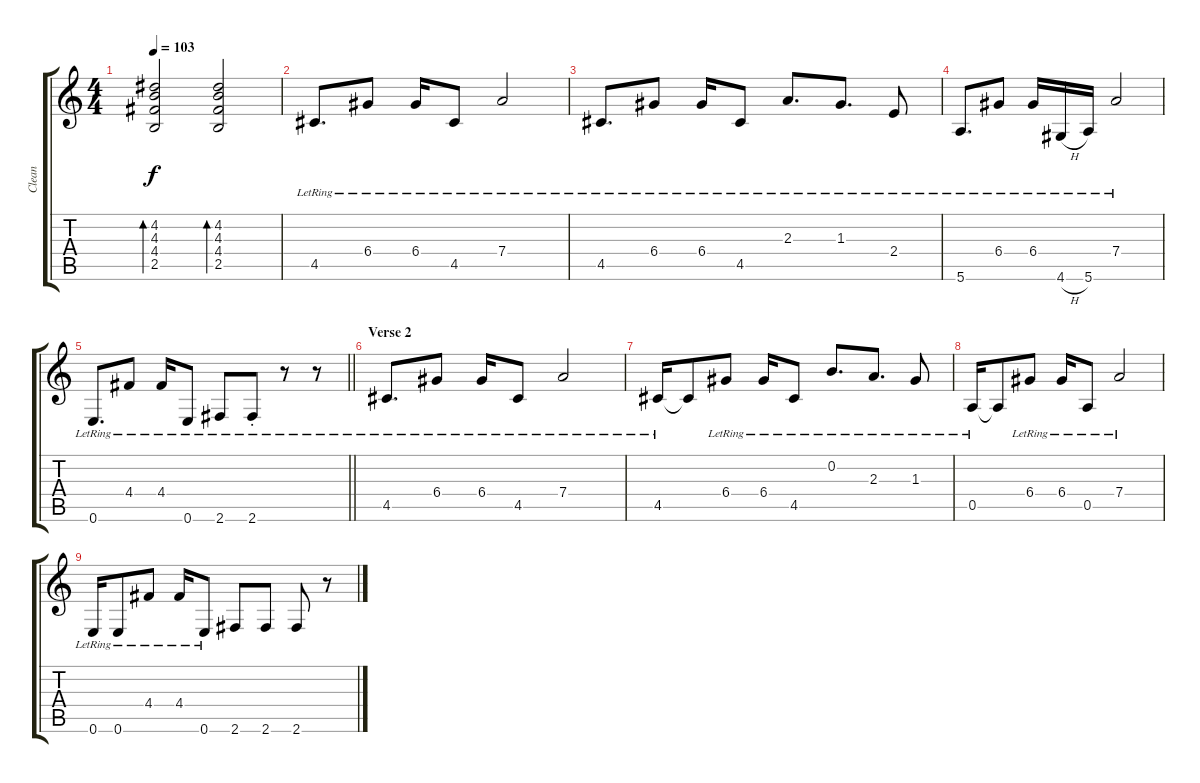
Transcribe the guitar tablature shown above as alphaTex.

\track ("Clean" "Clean") {instrument electricguitarclean}
\staff {score tabs}
\tuning (E4 B3 G3 D3 A2 E2) {hide}
\ts (4 4)
\tempo 103
\clef g2
\ks c
(4.2 4.3 4.4 2.5).2{bd 120 dy f} (4.2 4.3 4.4 2.5).2{bd 120} |
4.5{lr}.8{d} 6.4{lr}.8 6.4{lr}.16 4.5{lr}.8 7.4{lr}.2 |
4.5{lr}.8{d} 6.4{lr}.8 6.4{lr}.16 4.5{lr}.8 2.3{lr}.8{d} 1.3{lr}.8{d} 2.4{lr}.8 |
5.6{lr}.8{d} 6.4{lr}.8 6.4{lr}.16 4.6{h lr}.16 5.6{lr}.16 7.4{lr}.2 |
\barLineRight lightlight
0.6{lr}.8{d} 4.4{lr}.8 4.4{lr}.16 0.6{lr}.8 2.6{lr}.8 2.6{st lr}.8 r.8 r.8 |
\section ("" "Verse 2")
4.5{lr}.8{d} 6.4{lr}.8 6.4{lr}.16 4.5{lr}.8 7.4{lr}.2 |
4.5{lr}.16 4.5{t}.8 6.4{lr}.8 6.4{lr}.16 4.5{lr}.8 0.2{lr}.8{d} 2.3{lr}.8{d} 1.3{lr}.8 |
0.5{lr}.16 0.5{t}.8 6.4{lr}.8 6.4{lr}.16 0.5{lr}.8 7.4{lr}.2 |
0.6{lr}.16 0.6{lr}.8 4.4{lr}.8 4.4{lr}.16 0.6{lr}.8 2.6.8 2.6.8 2.6.8 r.8
